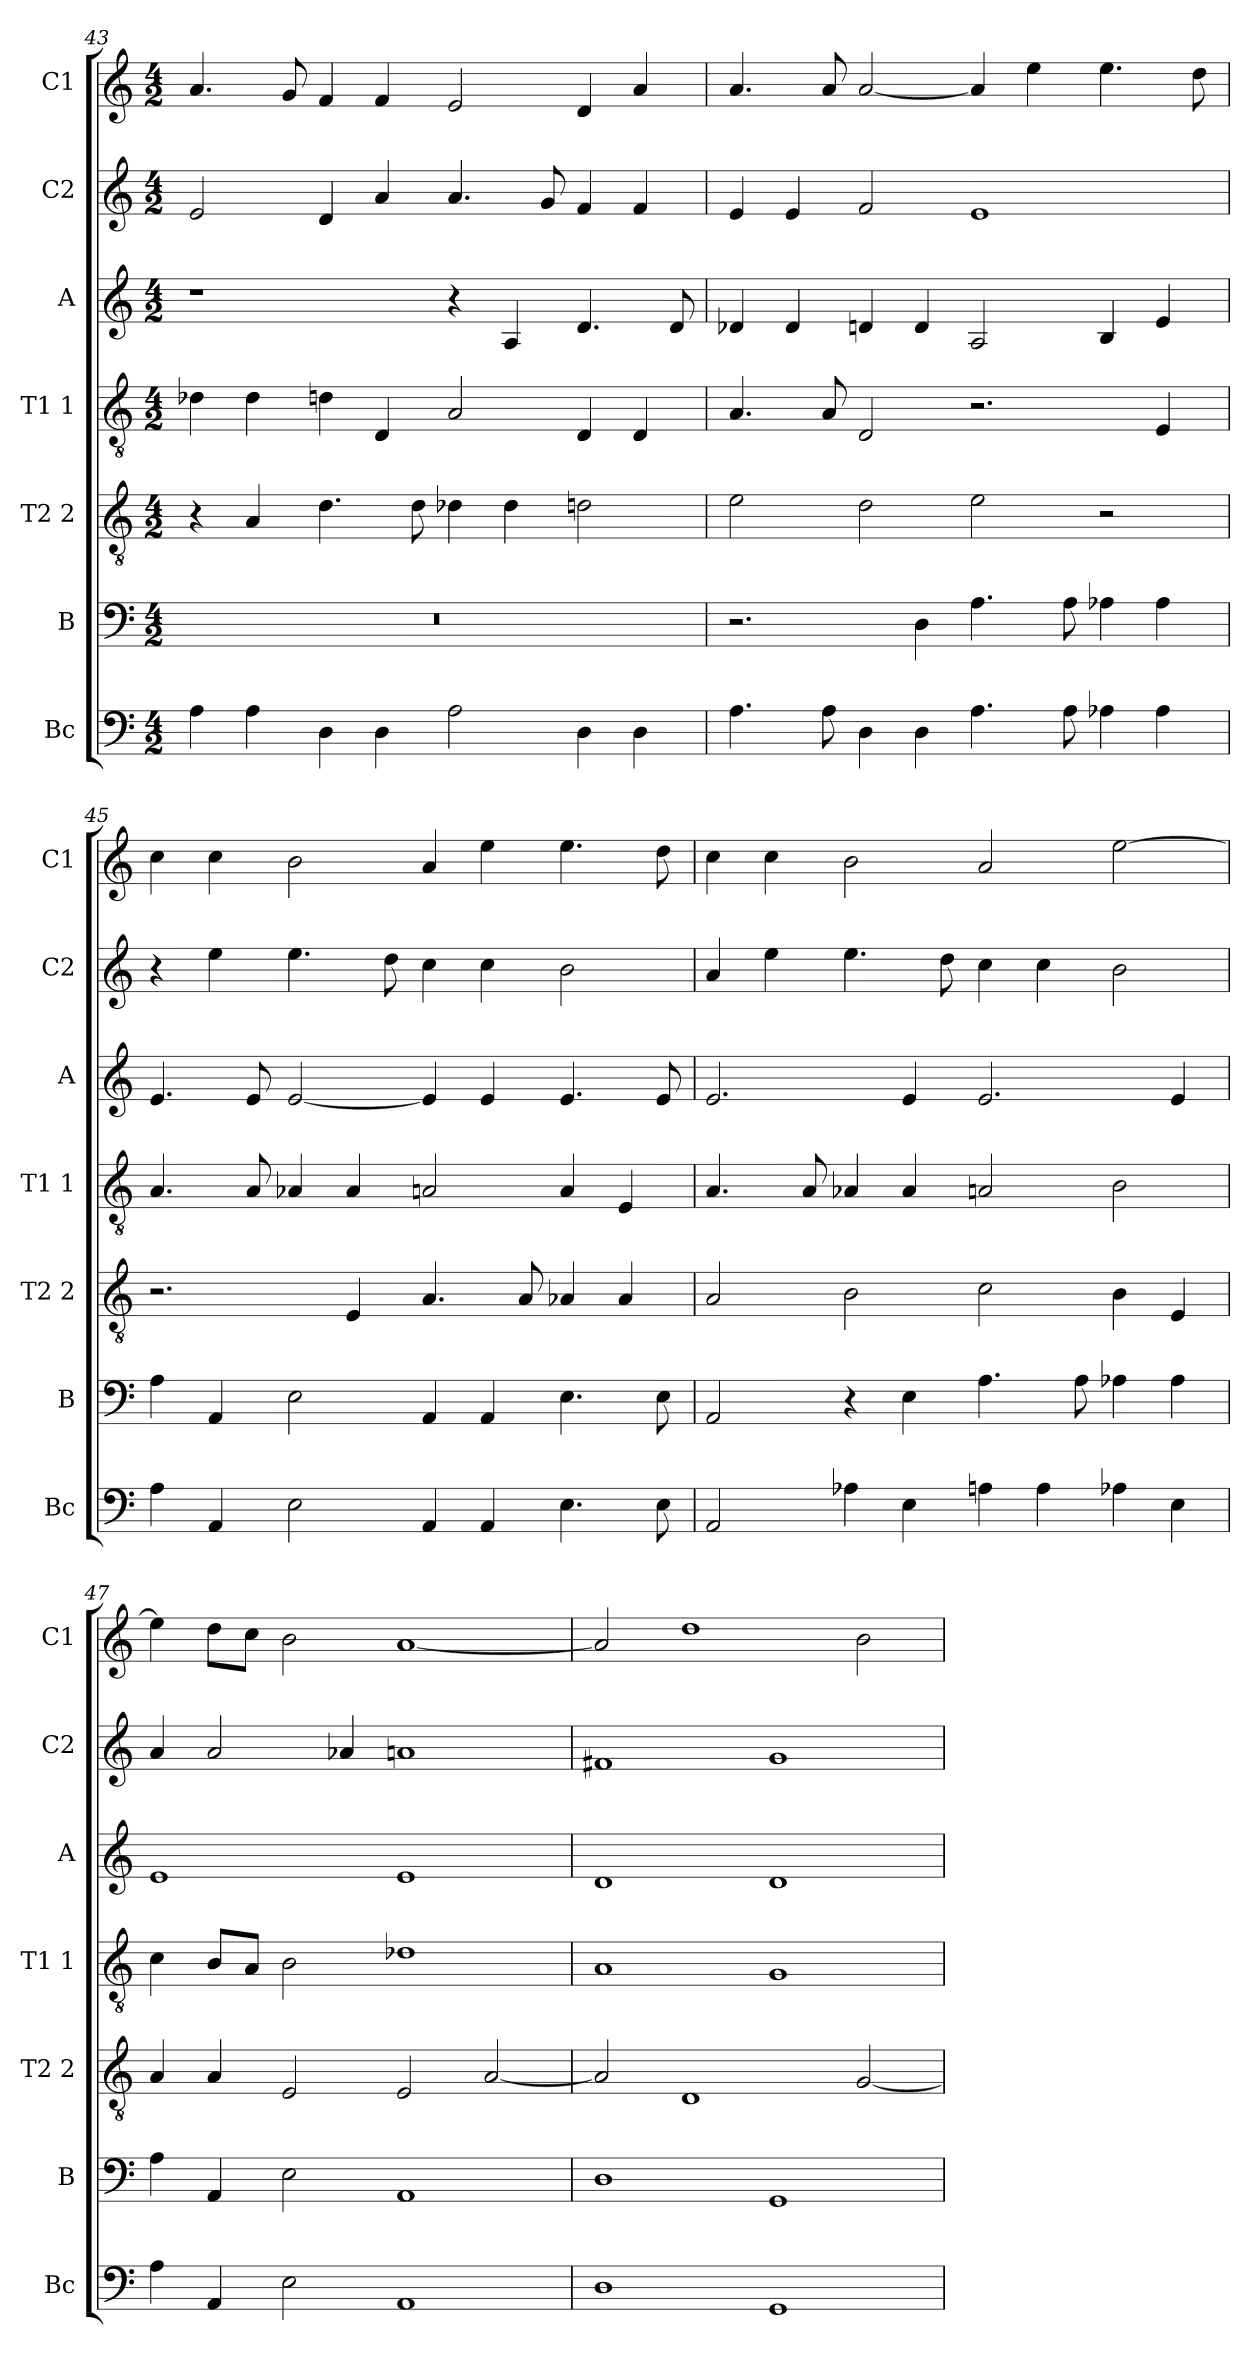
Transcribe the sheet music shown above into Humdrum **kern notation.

**kern	**kern	**kern	**kern	**kern	**kern	**kern
*part7	*part6	*part5	*part4	*part3	*part2	*part1
*staff7	*staff6	*staff5	*staff4	*staff3	*staff2	*staff1
*I"Bc	*I"B	*I"T2 2	*I"T1 1	*I"A	*I"C2	*I"C1
*I'Bc	*I'B	*I'T2 2	*I'T1 1	*I'A	*I'C2	*I'C1
*clefF4	*clefF4	*clefGv2	*clefGv2	*clefG2	*clefG2	*clefG2
*k[]	*k[]	*k[]	*k[]	*k[]	*k[]	*k[]
*M4/2	*M4/2	*M4/2	*M4/2	*M4/2	*M4/2	*M4/2
=43	=43	=43	=43	=43	=43	=43
4A\	0r	4r	4d-X\	1r	2e/	4.a/
4A\	.	4A/	4d-\	.	.	.
.	.	.	.	.	.	8g/
4D\	.	4.d\	4dn\	.	4d/	4f/
4D\	.	.	4D/	.	4a/	4f/
.	.	8d\	.	.	.	.
2A\	.	4d-X\	2A/	4r	4.a/	2e/
.	.	4d-\	.	4A/	.	.
.	.	.	.	.	8g/	.
4D\	.	2dn\	4D/	4.d/	4f/	4d/
4D\	.	.	4D/	.	4f/	4a/
.	.	.	.	8d/	.	.
!!LO:PB:g=z
=44	=44	=44	=44	=44	=44	=44
4.A\	2.r	2e\	4.A/	4d-X/	4e/	4.a/
.	.	.	.	4d-/	4e/	.
8A\	.	.	8A/	.	.	8a/
4D\	.	2d\	2D/	4dn/	2f/	[2a/
4D\	4D\	.	.	4d/	.	.
4.A\	4.A\	2e\	2.r	2A/	1e	4a/]
.	.	.	.	.	.	4ee\
8A\	8A\	.	.	.	.	.
4A-X\	4A-X\	2r	.	4B/	.	4.ee\
4A-\	4A-\	.	4E/	4e/	.	.
.	.	.	.	.	.	8dd\
=45	=45	=45	=45	=45	=45	=45
4A\	4A\	2.r	4.A/	4.e/	4r	4cc\
4AA/	4AA/	.	.	.	4ee\	4cc\
.	.	.	8A/	8e/	.	.
2E\	2E\	.	4A-X/	[2e/	4.ee\	2b\
.	.	4E/	4A-/	.	.	.
.	.	.	.	.	8dd\	.
4AA/	4AA/	4.A/	2An/	4e/]	4cc\	4a/
4AA/	4AA/	.	.	4e/	4cc\	4ee\
.	.	8A/	.	.	.	.
4.E\	4.E\	4A-X/	4A/	4.e/	2b\	4.ee\
.	.	4A-/	4E/	.	.	.
8E\	8E\	.	.	8e/	.	8dd\
!!LO:PB:g=z
=46	=46	=46	=46	=46	=46	=46
2AA/	2AA/	2A/	4.A/	2.e/	4a/	4cc\
.	.	.	.	.	4ee\	4cc\
.	.	.	8A/	.	.	.
4A-X\	4r	2B\	4A-X/	.	4.ee\	2b\
4E\	4E\	.	4A-/	4e/	.	.
.	.	.	.	.	8dd\	.
4An\	4.A\	2c\	2An/	2.e/	4cc\	2a/
4A\	.	.	.	.	4cc\	.
.	8A\	.	.	.	.	.
4A-X\	4A-X\	4B\	2B\	.	2b\	[2ee\
4E\	4A-\	4E/	.	4e/	.	.
=47	=47	=47	=47	=47	=47	=47
*	*	*	*	*	*	*MM105
4A\	4A\	4A/	4c\	1e	4a/	4ee\]
4AA/	4AA/	4A/	8B/L	.	2a/	8dd\L
.	.	.	8A/J	.	.	8cc\J
2E\	2E\	2E/	2B\	.	.	2b\
.	.	.	.	.	4a-X/	.
1AA	1AA	2E/	1d-X	1e	1an	[1a
.	.	[2A/	.	.	.	.
=48	=48	=48	=48	=48	=48	=48
1D	1D	2A/]	1A	1d	1f#X	2a/]
.	.	1D	.	.	.	1dd
1GG	1GG	.	1G	1d	1g	.
.	.	[2G/	.	.	.	2b\
=	=	=	=	=	=	=
*-	*-	*-	*-	*-	*-	*-
